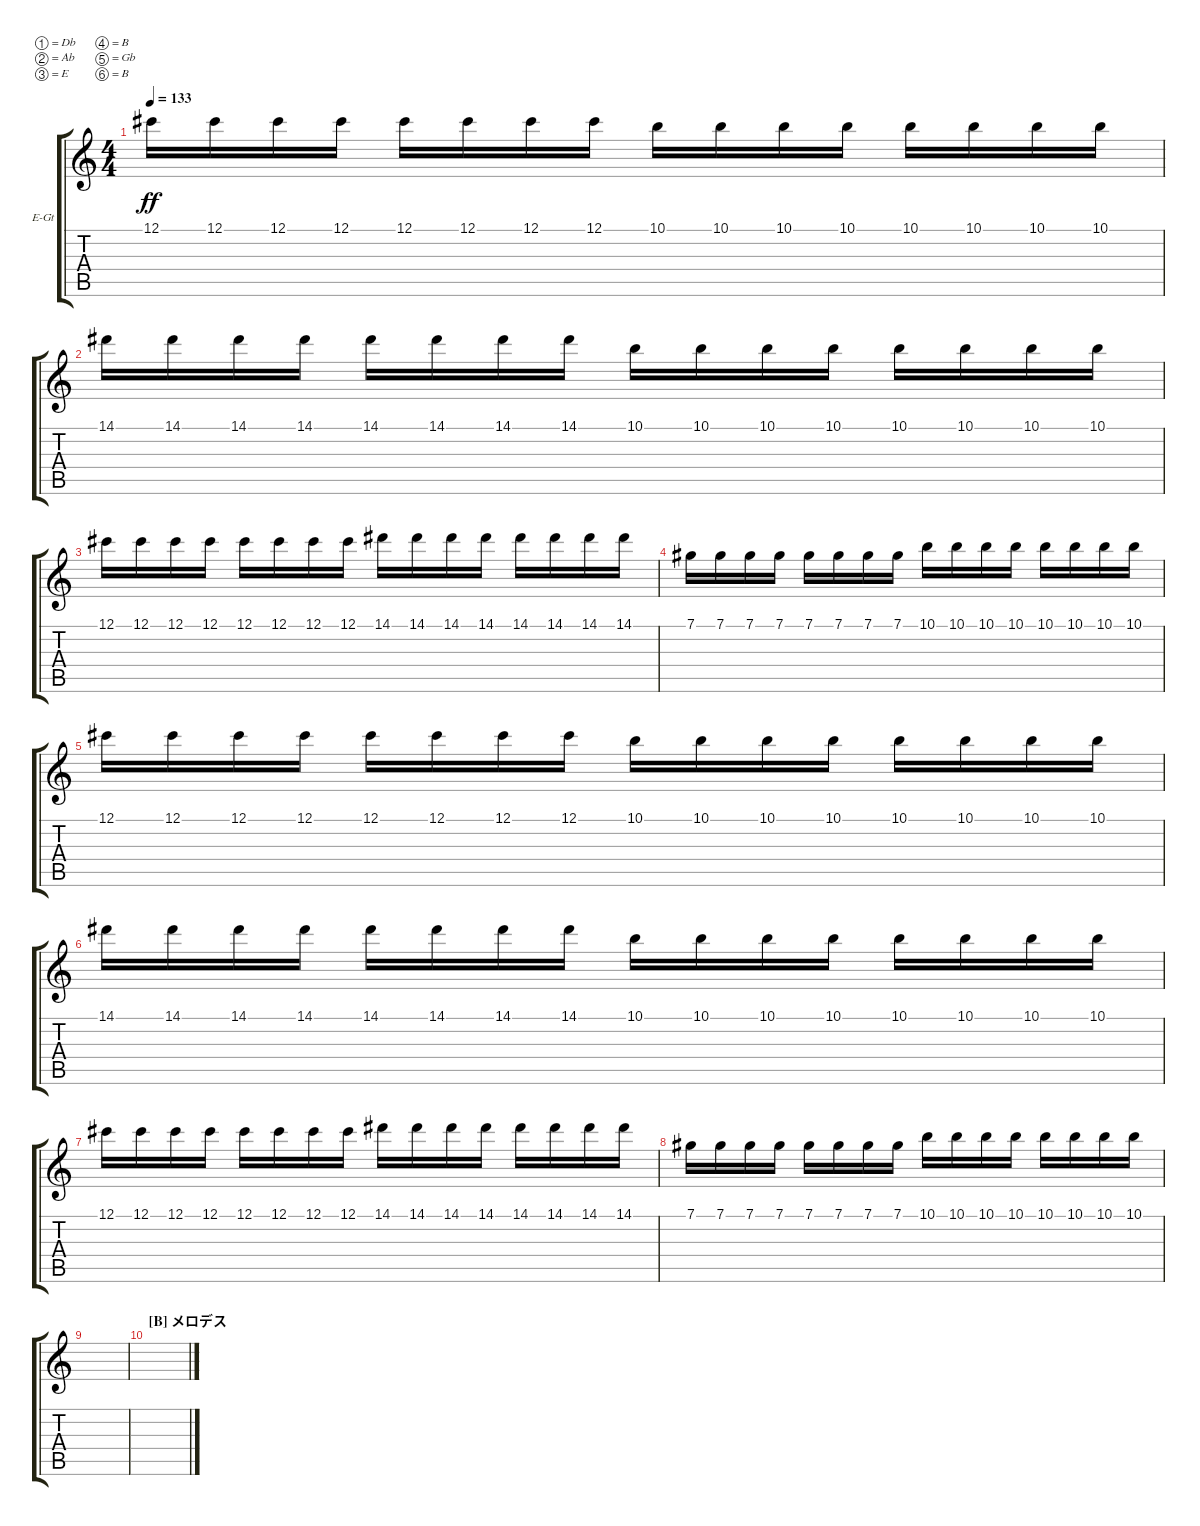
\bracketExtendMode groupsimilarinstruments
\firstSystemTrackNameOrientation horizontal
\otherSystemsTrackNameOrientation horizontal
\track ("Lead II" "E-Gt") {instrument overdrivenguitar}
\staff {score tabs}
\tuning (Db4 Ab3 E3 B2 Gb2 B1)
\ts (4 4)
\tempo 133
\clef g2
\ks c
12.1.16{dy ff} 12.1.16 12.1.16 12.1.16 12.1.16 12.1.16 12.1.16 12.1.16 10.1.16 10.1.16 10.1.16 10.1.16 10.1.16 10.1.16 10.1.16 10.1.16 |
14.1.16 14.1.16 14.1.16 14.1.16 14.1.16 14.1.16 14.1.16 14.1.16 10.1.16 10.1.16 10.1.16 10.1.16 10.1.16 10.1.16 10.1.16 10.1.16 |
12.1.16 12.1.16 12.1.16 12.1.16 12.1.16 12.1.16 12.1.16 12.1.16 14.1.16 14.1.16 14.1.16 14.1.16 14.1.16 14.1.16 14.1.16 14.1.16 |
7.1.16 7.1.16 7.1.16 7.1.16 7.1.16 7.1.16 7.1.16 7.1.16 10.1.16 10.1.16 10.1.16 10.1.16 10.1.16 10.1.16 10.1.16 10.1.16 |
12.1.16 12.1.16 12.1.16 12.1.16 12.1.16 12.1.16 12.1.16 12.1.16 10.1.16 10.1.16 10.1.16 10.1.16 10.1.16 10.1.16 10.1.16 10.1.16 |
14.1.16 14.1.16 14.1.16 14.1.16 14.1.16 14.1.16 14.1.16 14.1.16 10.1.16 10.1.16 10.1.16 10.1.16 10.1.16 10.1.16 10.1.16 10.1.16 |
12.1.16 12.1.16 12.1.16 12.1.16 12.1.16 12.1.16 12.1.16 12.1.16 14.1.16 14.1.16 14.1.16 14.1.16 14.1.16 14.1.16 14.1.16 14.1.16 |
7.1.16 7.1.16 7.1.16 7.1.16 7.1.16 7.1.16 7.1.16 7.1.16 10.1.16 10.1.16 10.1.16 10.1.16 10.1.16 10.1.16 10.1.16 10.1.16 |
|
\section ("B" "メロデス")
